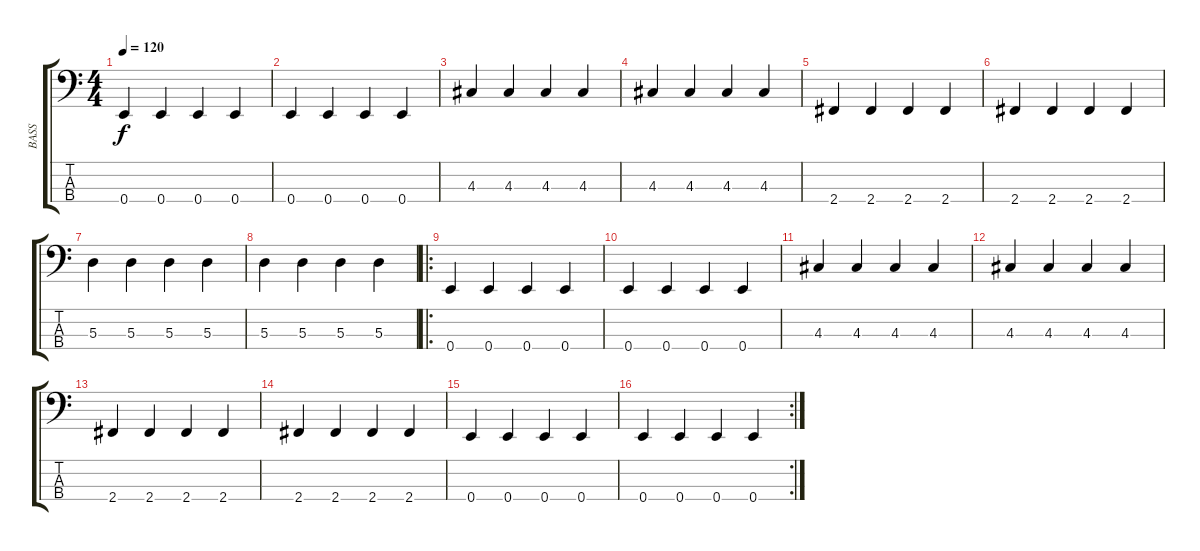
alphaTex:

\track ("BASS" "BASS") {instrument electricbassfinger}
\staff {score tabs}
\tuning (G2 D2 A1 E1) {hide}
\ts (4 4)
\tempo 120
\clef f4
\ks c
0.4.4{dy f} 0.4.4 0.4.4 0.4.4 |
0.4.4 0.4.4 0.4.4 0.4.4 |
4.3.4 4.3.4 4.3.4 4.3.4 |
4.3.4 4.3.4 4.3.4 4.3.4 |
2.4.4 2.4.4 2.4.4 2.4.4 |
2.4.4 2.4.4 2.4.4 2.4.4 |
5.3.4 5.3.4 5.3.4 5.3.4 |
5.3.4 5.3.4 5.3.4 5.3.4 |
\ro
0.4.4 0.4.4 0.4.4 0.4.4 |
0.4.4 0.4.4 0.4.4 0.4.4 |
4.3.4 4.3.4 4.3.4 4.3.4 |
4.3.4 4.3.4 4.3.4 4.3.4 |
2.4.4 2.4.4 2.4.4 2.4.4 |
2.4.4 2.4.4 2.4.4 2.4.4 |
0.4.4 0.4.4 0.4.4 0.4.4 |
\rc 2
0.4.4 0.4.4 0.4.4 0.4.4
